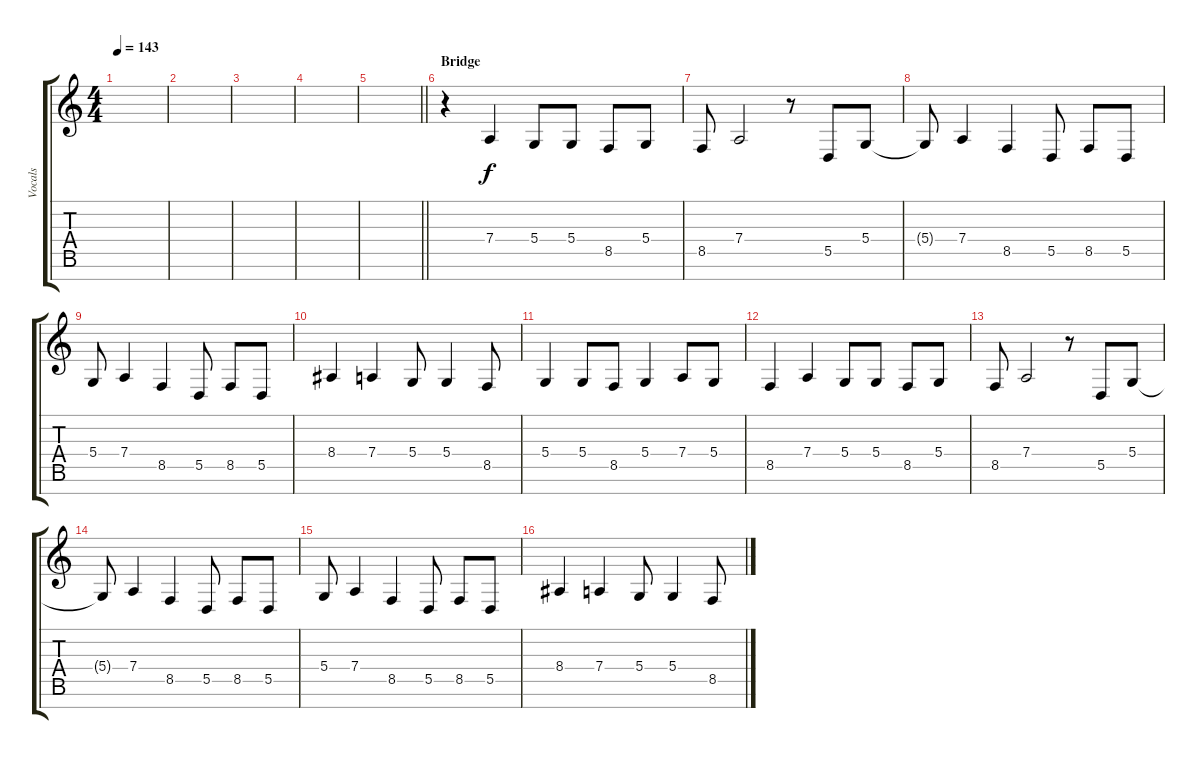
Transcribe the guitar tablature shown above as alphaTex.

\track ("Vocals" "Vocals") {instrument altosax}
\staff {score tabs}
\tuning (E4 B3 G3 D3 A2 E2 B1) {hide}
\ts (4 4)
\tempo 143
\clef g2
\ks c
|
|
|
|
\barLineRight lightlight
|
\section ("" "Bridge")
r.4{volume 15} 7.4.4 5.4.8 5.4.8 8.5.8 5.4.8 |
8.5.8 7.4.2 r.8 5.5.8 5.4.8 |
5.4{t}.8 7.4.4 8.5.4 5.5.8 8.5.8 5.5.8 |
5.4.8 7.4.4 8.5.4 5.5.8 8.5.8 5.5.8 |
8.4.4 7.4.4 5.4.8 5.4.4 8.5.8 |
5.4.4 5.4.8 8.5.8 5.4.4 7.4.8 5.4.8 |
8.5.4 7.4.4 5.4.8 5.4.8 8.5.8 5.4.8 |
8.5.8 7.4.2 r.8 5.5.8 5.4.8 |
5.4{t}.8 7.4.4 8.5.4 5.5.8 8.5.8 5.5.8 |
5.4.8 7.4.4 8.5.4 5.5.8 8.5.8 5.5.8 |
8.4.4 7.4.4 5.4.8 5.4.4 8.5.8
